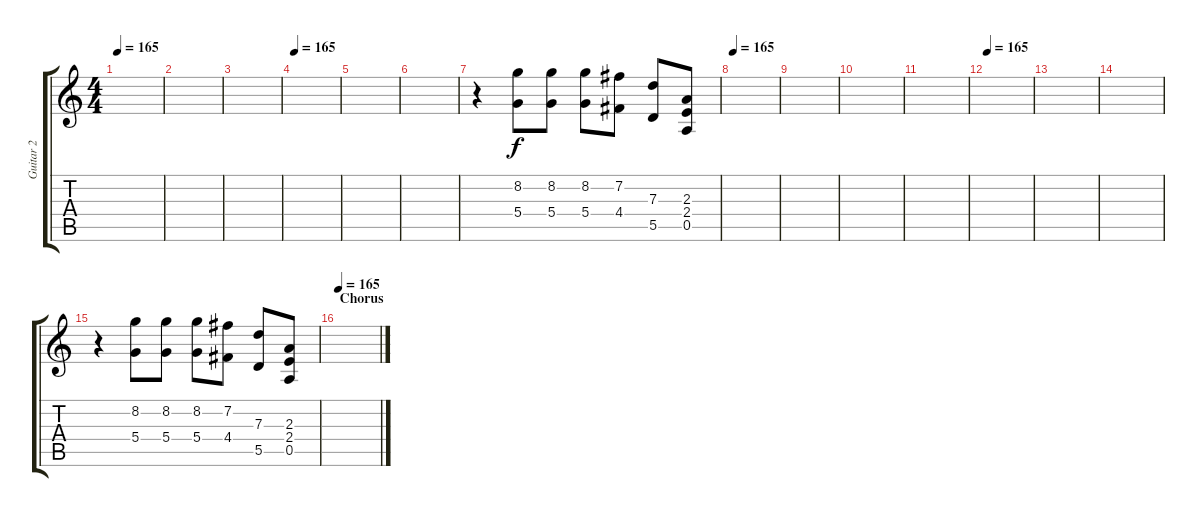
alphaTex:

\track ("Guitar 2" "Guitar 2") {instrument acousticguitarsteel}
\staff {score tabs}
\tuning (E4 B3 G3 D3 A2 D2) {hide}
\ts (4 4)
\tempo 165
\clef g2
\ks c
|
|
|
\tempo 165
|
|
|
r.4 (8.2 5.4).8 (8.2 5.4).8 (8.2 5.4).8 (7.2 4.4).8 (7.3 5.5).8 (2.3 2.4 0.5).8 |
\tempo 165
|
|
|
|
\tempo 165
|
|
|
r.4 (8.2 5.4).8 (8.2 5.4).8 (8.2 5.4).8 (7.2 4.4).8 (7.3 5.5).8 (2.3 2.4 0.5).8 |
\section ("" "Chorus")
\tempo 165
